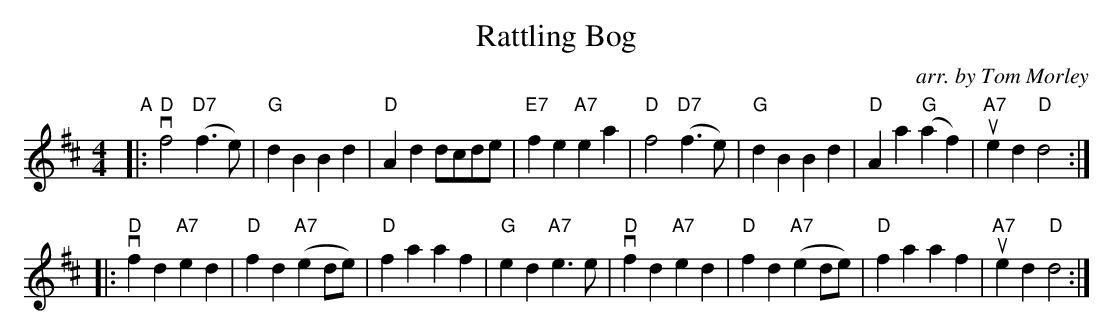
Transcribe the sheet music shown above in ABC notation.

X:1
T: Rattling Bog
O: arr. by Tom Morley
M: 4/4
L: 1/8
K: D
"A"|:\
"D"vf4 ("D7"f3e) | "G"d2B2 B2d2 | "D"A2d2 dcde | "E7"f2e2 "A7"e2a2 |\
"D"f4 ("D7"f3e) | "G"d2B2 B2d2 | "D"A2a2 ("G"a2f2) | "A7"ue2d2 "D"d4 :|
|:\
"D"vf2d2 "A7"e2d2 | "D"f2d2 ("A7"e2de) | "D"f2a2 a2f2 | "G"e2d2 "A7"e3e |\
"D"vf2d2 "A7"e2d2 | "D"f2d2 ("A7"e2de) | "D"f2a2 a2f2 | "A7"ue2d2 "D"d4 :|
